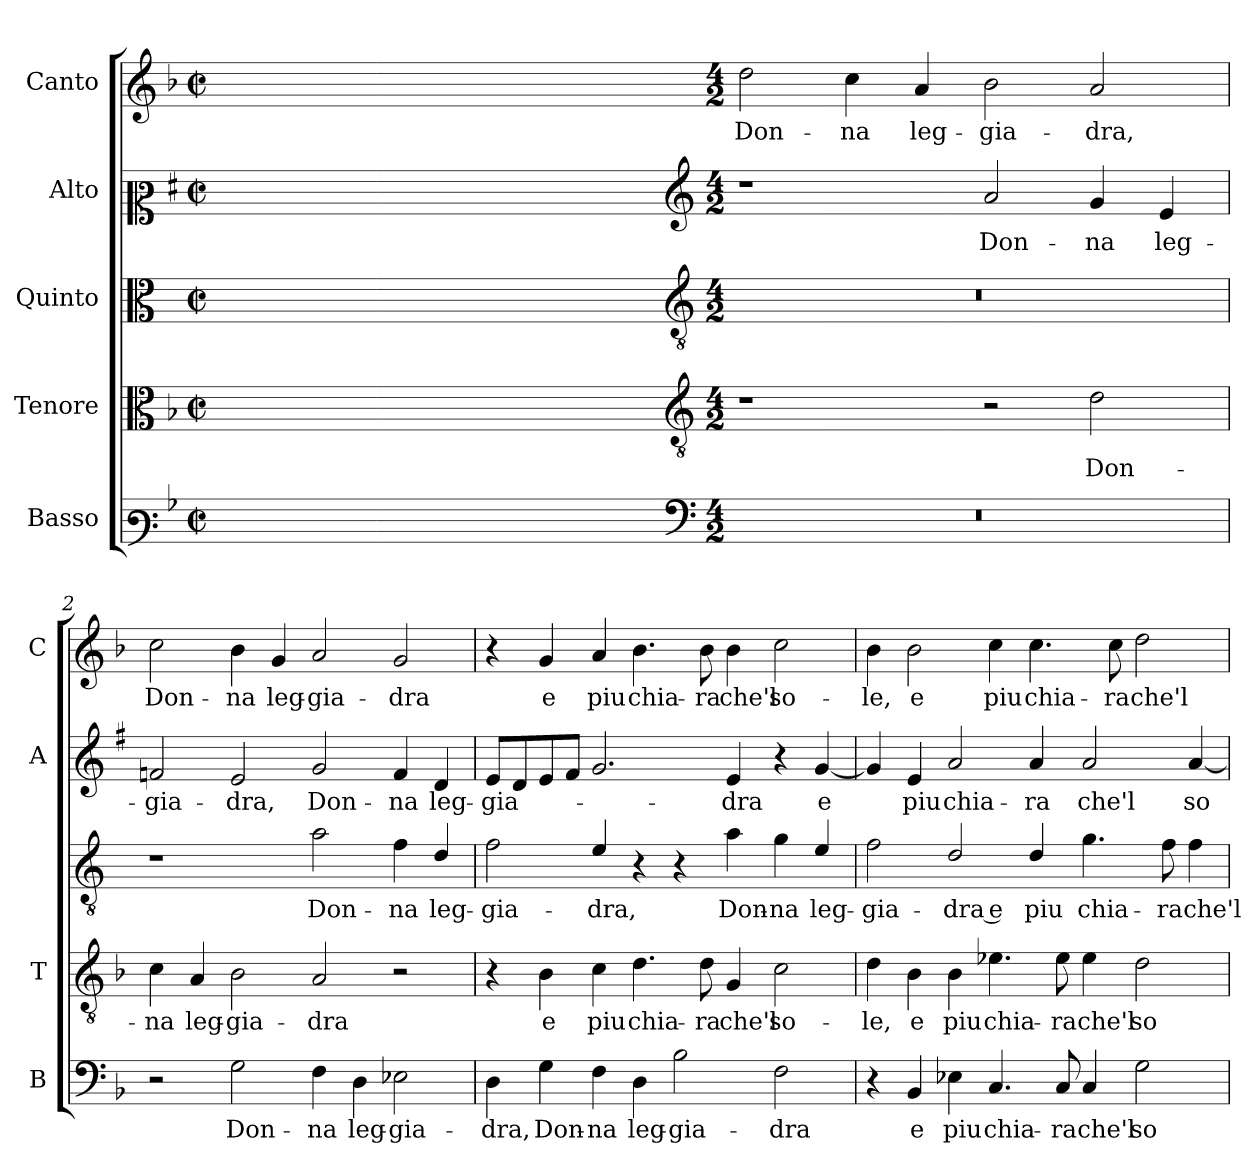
**kern	**text	**kern	**text	**kern	**text	**kern	**text	**kern	**text
*part5	*part5	*part4	*part4	*part3	*part3	*part2	*part2	*part1	*part1
*staff5	*staff5	*staff4	*staff4	*staff3	*staff3	*staff2	*staff2	*staff1	*staff1
*I"Basso	*	*I"Tenore	*	*I"Quinto	*	*I"Alto	*	*I"Canto	*
*I'B	*	*I'T	*	*	*	*I'A	*	*I'C	*
*clefF3	*	*clefC3	*	*clefC3	*	*clefC2	*	*clefG2	*
*	*	*	*	*ITrd4c7	*	*ITrd1c2	*	*	*
*k[b-]	*	*k[b-]	*	*k[b-]	*	*k[b-]	*	*k[b-]	*
*F:	*	*F:	*	*F:	*	*F:	*	*F:	*
*M2/2	*	*M2/2	*	*M2/2	*	*M2/2	*	*M2/2	*
*met(c|)	*	*met(c|)	*	*met(c|)	*	*met(c|)	*	*met(c|)	*
=	=	=	=	=	=	=	=	=	=
1ryy	.	1ryy	.	1ryy	.	1ryy	.	1ryy	.
=1X-	=1X-	=1X-	=1X-	=1X-	=1X-	=1X-	=1X-	=1X-	=1X-
4ryy	.	4ryy	.	4ryy	.	4ryy	.	4ryy	.
4ryy	.	4ryy	.	4ryy	.	4ryy	.	4ryy	.
4ryy	.	4ryy	.	4ryy	.	4ryy	.	4ryy	.
4ryy	.	4ryy	.	4ryy	.	4ryy	.	4ryy	.
=1-	=1-	=1-	=1-	=1-	=1-	=1-	=1-	=1-	=1-
*clefF4	*	*clefGv2	*	*clefGv2	*	*clefG2	*	*	*
*M4/2	*	*M4/2	*	*M4/2	*	*M4/2	*	*M4/2	*
!	!	!	!	!	!	!	!	!	!LO:LY:b
0r	.	1r	.	0r	.	1r	.	2dd\	Don-
!	!	!	!	!	!	!	!	!	!LO:LY:b
.	.	.	.	.	.	.	.	4cc\	-na
!	!	!	!	!	!	!	!	!	!LO:LY:b
.	.	.	.	.	.	.	.	4a/	leg-
!	!	!	!	!	!	!	!LO:LY:b	!	!LO:LY:b
.	.	2r	.	.	.	2g/	Don-	2b-\	-gia-
!	!	!	!LO:LY:b	!	!	!	!LO:LY:b	!	!LO:LY:b
.	.	2d\	Don-	.	.	4f/	-na	2a/	-dra,
!	!	!	!	!	!	!	!LO:LY:b	!	!
.	.	.	.	.	.	4d/	leg-	.	.
=2	=2	=2	=2	=2	=2	=2	=2	=2	=2
!	!	!	!LO:LY:b	!	!	!	!LO:LY:b	!	!LO:LY:b
2r	.	4c\	-na	1r	.	2e-X/	-gia-	2cc\	Don-
!	!	!	!LO:LY:b	!	!	!	!	!	!
.	.	4A/	leg-	.	.	.	.	.	.
!	!LO:LY:b	!	!LO:LY:b	!	!	!	!LO:LY:b	!	!LO:LY:b
2G\	Don-	2B-\	-gia-	.	.	2d/	-dra,	4b-\	-na
!	!	!	!	!	!	!	!	!	!LO:LY:b
.	.	.	.	.	.	.	.	4g/	leg-
!	!LO:LY:b	!	!LO:LY:b	!	!LO:LY:b	!	!LO:LY:b	!	!LO:LY:b
4F\	-na	2A/	-dra	2d\	Don-	2f/	Don-	2a/	-gia-
!	!LO:LY:b	!	!	!	!	!	!	!	!
4D\	leg-	.	.	.	.	.	.	.	.
!	!LO:LY:b	!	!	!	!LO:LY:b	!	!LO:LY:b	!	!LO:LY:b
2E-X\	-gia-	2r	.	4B-\	-na	4e-/	-na	2g/	-dra
!	!	!	!	!	!LO:LY:b	!	!LO:LY:b	!	!
.	.	.	.	4G/	leg-	4c/	leg-	.	.
=3	=3	=3	=3	=3	=3	=3	=3	=3	=3
!	!LO:LY:b	!	!	!	!LO:LY:b	!	!LO:LY:b	!	!
4D\	-dra,	4r	.	2B-\	-gia-	8d/L	-gia-	4r	.
.	.	.	.	.	.	8c/	.	.	.
!	!LO:LY:b	!	!LO:LY:b	!	!	!	!	!	!LO:LY:b
4G\	Don-	4B-\	e	.	.	8d/	.	4g/	e
.	.	.	.	.	.	8e/J	.	.	.
!	!LO:LY:b	!	!LO:LY:b	!	!LO:LY:b	!	!	!	!LO:LY:b
4F\	-na	4c\	piu	4A/	-dra,	2.f/	.	4a/	piu
!	!LO:LY:b	!	!LO:LY:b	!	!	!	!	!	!LO:LY:b
4D\	leg-	4.d\	chia-	4r	.	.	.	4.b-\	chia-
!	!LO:LY:b	!	!	!	!	!	!	!	!
2B-\	-gia-	.	.	4r	.	.	.	.	.
!	!	!	!LO:LY:b	!	!	!	!	!	!LO:LY:b
.	.	8d\	-ra	.	.	.	.	8b-\	-ra
!	!	!	!LO:LY:b	!	!LO:LY:b	!	!LO:LY:b	!	!LO:LY:b
.	.	4G/	che'l	4d\	Don-	4d/	-dra	4b-\	che'l
!	!LO:LY:b	!	!LO:LY:b	!	!LO:LY:b	!	!	!	!LO:LY:b
2F\	-dra	2c\	so-	4c\	-na	4r	.	2cc\	so-
!	!	!	!	!	!LO:LY:b	!	!LO:LY:b	!	!
.	.	.	.	4A/	leg-	[4f/	e	.	.
!!LO:LB:g=z
=4	=4	=4	=4	=4	=4	=4	=4	=4	=4
!	!	!	!LO:LY:b	!	!LO:LY:b	!	!	!	!LO:LY:b
4r	.	4d\	-le,	2B-\	-gia-	4f/]	.	4b-\	-le,
!	!LO:LY:b	!	!LO:LY:b	!	!	!	!LO:LY:b	!	!LO:LY:b
4BB-/	e	4B-\	e	.	.	4d/	piu	2b-\	e
!	!LO:LY:b	!	!LO:LY:b	!	!LO:LY:b	!	!LO:LY:b	!	!
4E-X\	piu	4B-\	piu	2G/	-dra e	2g/	chia-	.	.
!	!LO:LY:b	!	!LO:LY:b	!	!	!	!	!	!LO:LY:b
4.C/	chia-	4.e-X\	chia-	.	.	.	.	4cc\	piu
!	!	!	!	!	!LO:LY:b	!	!LO:LY:b	!	!LO:LY:b
.	.	.	.	4G/	piu	4g/	-ra	4.cc\	chia-
!	!LO:LY:b	!	!LO:LY:b	!	!	!	!	!	!
8C/	-ra	8e-\	-ra	.	.	.	.	.	.
!	!LO:LY:b	!	!LO:LY:b	!	!LO:LY:b	!	!LO:LY:b	!	!
4C/	che'l	4e-\	che'l	4.c\	chia-	2g/	che'l	.	.
!	!	!	!	!	!	!	!	!	!LO:LY:b
.	.	.	.	.	.	.	.	8cc\	-ra
!	!LO:LY:b	!	!LO:LY:b	!	!	!	!	!	!LO:LY:b
2G\	so-	2d\	so-	.	.	.	.	2dd\	che'l
!	!	!	!	!	!LO:LY:b	!	!	!	!
.	.	.	.	8B-\	-ra	.	.	.	.
!	!	!	!	!	!LO:LY:b	!	!LO:LY:b	!	!
.	.	.	.	4B-\	che'l	[4g/	so-	.	.
=	=	=	=	=	=	=	=	=	=
*-	*-	*-	*-	*-	*-	*-	*-	*-	*-
